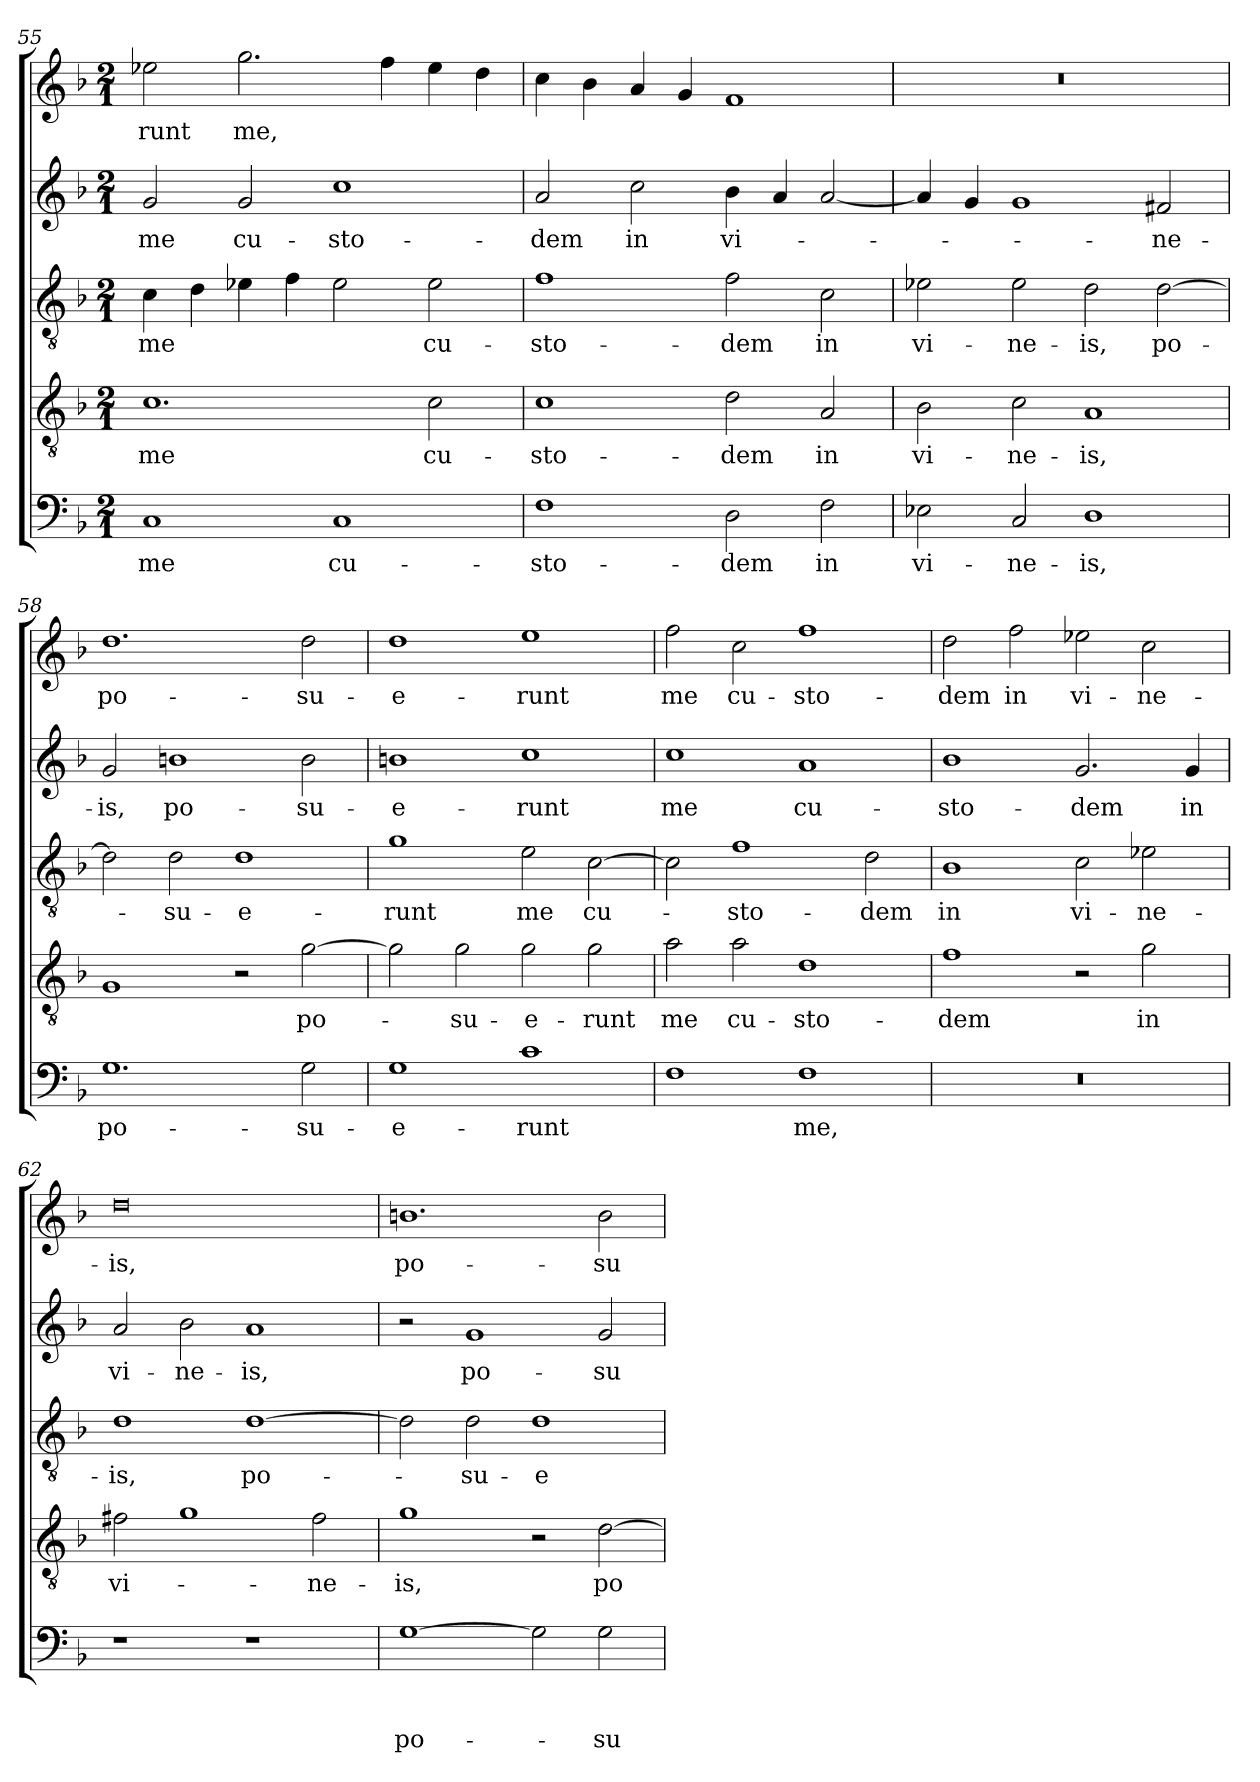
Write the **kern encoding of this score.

**kern	**text	**text	**text	**kern	**text	**kern	**text	**kern	**text	**kern	**text
*part5	*part5	*part5	*part5	*part4	*part4	*part3	*part3	*part2	*part2	*part1	*part1
*staff5	*staff5	*staff5	*staff5	*staff4	*staff4	*staff3	*staff3	*staff2	*staff2	*staff1	*staff1
!!LO:LB:g=z
*clefF4	*	*	*	*clefGv2	*	*clefGv2	*	*clefG2	*	*clefG2	*
*k[b-]	*	*	*	*k[b-]	*	*k[b-]	*	*k[b-]	*	*k[b-]	*
*F:	*	*	*	*F:	*	*F:	*	*F:	*	*F:	*
*M2/1	*	*	*	*M2/1	*	*M2/1	*	*M2/1	*	*M2/1	*
=55	=55	=55	=55	=55	=55	=55	=55	=55	=55	=55	=55
!	!LO:LY:b	!	!	!	!LO:LY:b	!	!LO:LY:b	!	!LO:LY:b	!	!LO:LY:b
1C	me	.	.	1.c	me	4c\	me	2g/	me	2ee-X\	-runt
.	.	.	.	.	.	4d\	.	.	.	.	.
!	!	!	!	!	!	!	!	!	!LO:LY:b	!	!LO:LY:b
.	.	.	.	.	.	4e-X\	.	2g/	cu-	2.gg\	me,
.	.	.	.	.	.	4f\	.	.	.	.	.
!	!LO:LY:b	!	!	!	!	!	!	!	!LO:LY:b	!	!
1C	cu-	.	.	.	.	2e-\	.	1cc	-sto-	.	.
.	.	.	.	.	.	.	.	.	.	4ff\	.
!	!	!	!	!	!LO:LY:b	!	!LO:LY:b	!	!	!	!
.	.	.	.	2c\	cu-	2e-\	cu-	.	.	4ee-\	.
.	.	.	.	.	.	.	.	.	.	4dd\	.
=56	=56	=56	=56	=56	=56	=56	=56	=56	=56	=56	=56
!	!LO:LY:b	!	!	!	!LO:LY:b	!	!LO:LY:b	!	!LO:LY:b	!	!
1F	-sto-	.	.	1c	-sto-	1f	-sto-	2a/	-dem	4cc\	.
.	.	.	.	.	.	.	.	.	.	4b-\	.
!	!	!	!	!	!	!	!	!	!LO:LY:b	!	!
.	.	.	.	.	.	.	.	2cc\	in	4a/	.
.	.	.	.	.	.	.	.	.	.	4g/	.
!	!LO:LY:b	!	!	!	!LO:LY:b	!	!LO:LY:b	!	!LO:LY:b	!	!
2D\	-dem	.	.	2d\	-dem	2f\	-dem	4b-\	vi-	1f	.
.	.	.	.	.	.	.	.	4a/	.	.	.
!	!LO:LY:b	!	!	!	!LO:LY:b	!	!LO:LY:b	!	!	!	!
2F\	in	.	.	2A/	in	2c\	in	[2a/	.	.	.
=57	=57	=57	=57	=57	=57	=57	=57	=57	=57	=57	=57
!	!LO:LY:b	!	!	!	!LO:LY:b	!	!LO:LY:b	!	!	!	!
2E-X\	vi-	.	.	2B-\	vi-	2e-X\	vi-	4a/]	.	0r	.
.	.	.	.	.	.	.	.	4g/	.	.	.
!	!LO:LY:b	!	!	!	!LO:LY:b	!	!LO:LY:b	!	!	!	!
2C/	-ne-	.	.	2c\	-ne-	2e-\	-ne-	1g	.	.	.
!	!LO:LY:b	!	!	!	!LO:LY:b	!	!LO:LY:b	!	!	!	!
1D	-is,	.	.	1A	-is,	2d\	-is,	.	.	.	.
!	!	!	!	!	!	!	!LO:LY:b	!	!LO:LY:b	!	!
.	.	.	.	.	.	[2d\	po-	2f#X/	-ne-	.	.
=58	=58	=58	=58	=58	=58	=58	=58	=58	=58	=58	=58
!	!LO:LY:b	!	!	!	!	!	!	!	!LO:LY:b	!	!LO:LY:b
1.G	po-	.	.	1G	.	2d\]	.	2g/	-is,	1.dd	po-
!	!	!	!	!	!	!	!LO:LY:b	!	!LO:LY:b	!	!
.	.	.	.	.	.	2d\	-su-	1bn	po-	.	.
!	!	!	!	!	!	!	!LO:LY:b	!	!	!	!
.	.	.	.	2r	.	1d	-e-	.	.	.	.
!	!LO:LY:b	!	!	!	!LO:LY:b	!	!	!	!LO:LY:b	!	!LO:LY:b
2G\	-su-	.	.	[2g\	po-	.	.	2b\	-su-	2dd\	-su-
=59	=59	=59	=59	=59	=59	=59	=59	=59	=59	=59	=59
!	!LO:LY:b	!	!	!	!	!	!LO:LY:b	!	!LO:LY:b	!	!LO:LY:b
1G	-e-	.	.	2g\]	.	1g	-runt	1bn	-e-	1dd	-e-
!	!	!	!	!	!LO:LY:b	!	!	!	!	!	!
.	.	.	.	2g\	-su-	.	.	.	.	.	.
!	!LO:LY:b	!	!	!	!LO:LY:b	!	!LO:LY:b	!	!LO:LY:b	!	!LO:LY:b
1c	-runt	.	.	2g\	-e-	2e\	me	1cc	-runt	1ee	-runt
!	!	!	!	!	!LO:LY:b	!	!LO:LY:b	!	!	!	!
.	.	.	.	2g\	-runt	[2c\	cu-	.	.	.	.
=60	=60	=60	=60	=60	=60	=60	=60	=60	=60	=60	=60
!	!	!	!	!	!LO:LY:b	!	!	!	!LO:LY:b	!	!LO:LY:b
1F	.	.	.	2a\	me	2c\]	.	1cc	me	2ff\	me
!	!	!	!	!	!LO:LY:b	!	!LO:LY:b	!	!	!	!LO:LY:b
.	.	.	.	2a\	cu-	1f	-sto-	.	.	2cc\	cu-
!	!LO:LY:b	!	!	!	!LO:LY:b	!	!	!	!LO:LY:b	!	!LO:LY:b
1F	me,	.	.	1d	-sto-	.	.	1a	cu-	1ff	-sto-
!	!	!	!	!	!	!	!LO:LY:b	!	!	!	!
.	.	.	.	.	.	2d\	-dem	.	.	.	.
!!LO:LB:g=z
=61	=61	=61	=61	=61	=61	=61	=61	=61	=61	=61	=61
!	!	!	!	!	!LO:LY:b	!	!LO:LY:b	!	!LO:LY:b	!	!LO:LY:b
0r	.	.	.	1f	-dem	1B-	in	1b-	-sto-	2dd\	-dem
!	!	!	!	!	!	!	!	!	!	!	!LO:LY:b
.	.	.	.	.	.	.	.	.	.	2ff\	in
!	!	!	!	!	!	!	!LO:LY:b	!	!LO:LY:b	!	!LO:LY:b
.	.	.	.	2r	.	2c\	vi-	2.g/	-dem	2ee-X\	vi-
!	!	!	!	!	!LO:LY:b	!	!LO:LY:b	!	!	!	!LO:LY:b
.	.	.	.	2g\	in	2e-X\	-ne-	.	.	2cc\	-ne-
!	!	!	!	!	!	!	!	!	!LO:LY:b	!	!
.	.	.	.	.	.	.	.	4g/	in	.	.
=62	=62	=62	=62	=62	=62	=62	=62	=62	=62	=62	=62
!	!	!	!	!	!LO:LY:b	!	!LO:LY:b	!	!LO:LY:b	!	!LO:LY:b
1r	.	.	.	2f#X\	vi-	1d	-is,	2a/	vi-	0dd	-is,
!	!	!	!	!	!	!	!	!	!LO:LY:b	!	!
.	.	.	.	1g	.	.	.	2b-\	-ne-	.	.
!	!	!	!	!	!	!	!LO:LY:b	!	!LO:LY:b	!	!
1r	.	.	.	.	.	[1d	po-	1a	-is,	.	.
!	!	!	!	!	!LO:LY:b	!	!	!	!	!	!
.	.	.	.	2f#\	-ne-	.	.	.	.	.	.
=63	=63	=63	=63	=63	=63	=63	=63	=63	=63	=63	=63
!	!	!	!LO:LY:b	!	!LO:LY:b	!	!	!	!	!	!LO:LY:b
[1G	.	.	po-	1g	-is,	2d\]	.	2r	.	1.bn	po-
!	!	!	!	!	!	!	!LO:LY:b	!	!LO:LY:b	!	!
.	.	.	.	.	.	2d\	-su-	1g	po-	.	.
!	!	!	!	!	!	!	!LO:LY:b	!	!	!	!
2G\]	.	.	.	2r	.	1d	-e-	.	.	.	.
!	!	!	!LO:LY:b	!	!LO:LY:b	!	!	!	!LO:LY:b	!	!LO:LY:b
2G\	.	.	-su-	[2d\	po-	.	.	2g/	-su-	2b\	-su-
=	=	=	=	=	=	=	=	=	=	=	=
*-	*-	*-	*-	*-	*-	*-	*-	*-	*-	*-	*-
